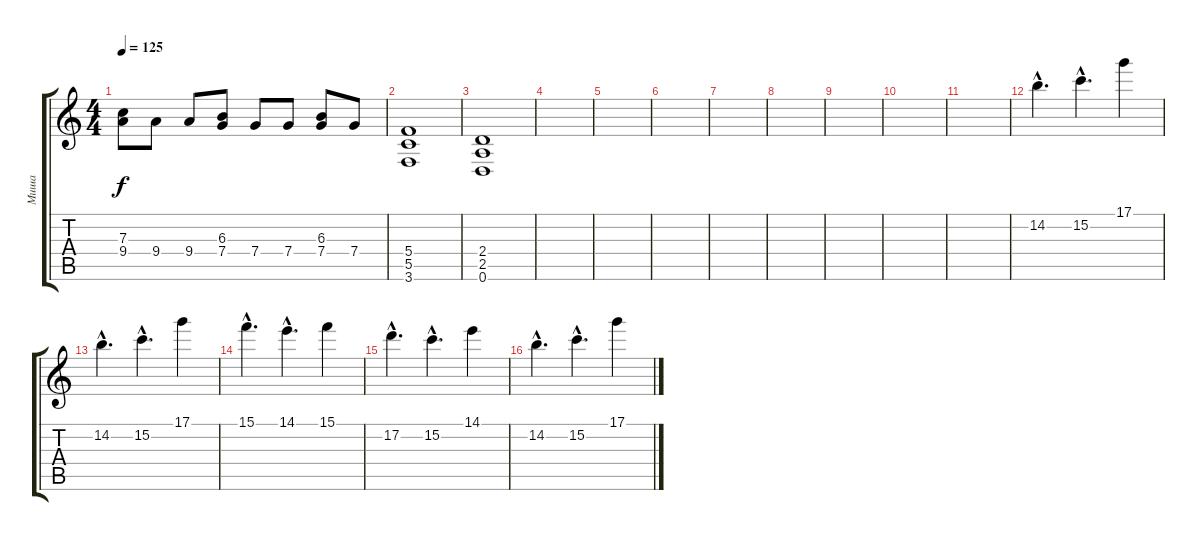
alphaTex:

\track ("Миша" "Миша") {instrument distortionguitar}
\staff {score tabs}
\tuning (D4 A3 F3 C3 G2 D2) {hide}
\ts (4 4)
\tempo 125
\clef g2
\ks c
(7.3 9.4).8{dy f} 9.4.8 9.4.8 (6.3 7.4).8 7.4.8 7.4.8 (6.3 7.4).8 7.4.8 |
(5.4 5.5 3.6).1 |
(2.4 2.5 0.6).1 |
|
|
|
|
|
|
|
|
14.2{hac}.4{d} 15.2{hac}.4{d} 17.1.4 |
14.2{hac}.4{d} 15.2{hac}.4{d} 17.1.4 |
15.1{hac}.4{d} 14.1{hac}.4{d} 15.1.4 |
17.2{hac}.4{d} 15.2{hac}.4{d} 14.1.4 |
14.2{hac}.4{d} 15.2{hac}.4{d} 17.1.4
